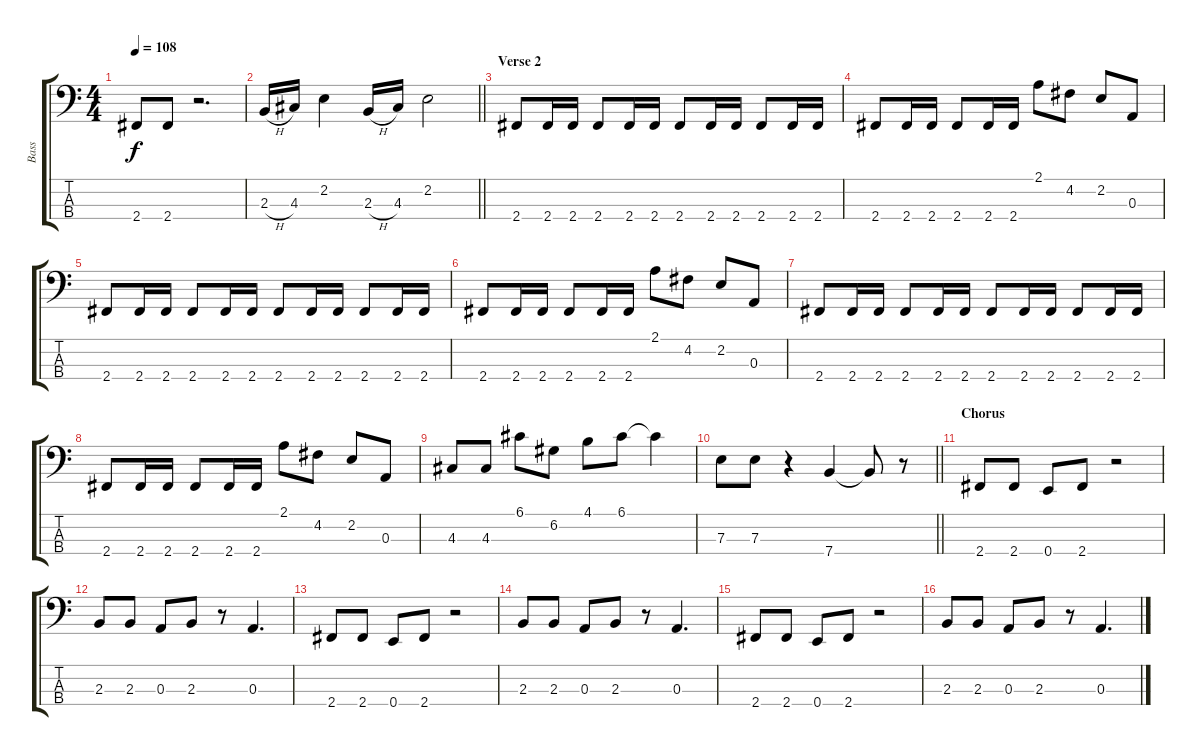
\track ("Bass" "Bass") {instrument electricbassfinger}
\staff {score tabs}
\tuning (G2 D2 A1 E1) {hide}
\ts (4 4)
\tempo 108
\clef f4
\ks c
2.4.8{dy f} 2.4.8 r.2{d} |
\barLineRight lightlight
2.3{h}.16 4.3.16 2.2.4 2.3{h}.16 4.3.16 2.2.2 |
\section ("" "Verse 2")
2.4.8 2.4.16 2.4.16 2.4.8 2.4.16 2.4.16 2.4.8 2.4.16 2.4.16 2.4.8 2.4.16 2.4.16 |
2.4.8 2.4.16 2.4.16 2.4.8 2.4.16 2.4.16 2.1.8 4.2.8 2.2.8 0.3.8 |
2.4.8 2.4.16 2.4.16 2.4.8 2.4.16 2.4.16 2.4.8 2.4.16 2.4.16 2.4.8 2.4.16 2.4.16 |
2.4.8 2.4.16 2.4.16 2.4.8 2.4.16 2.4.16 2.1.8 4.2.8 2.2.8 0.3.8 |
2.4.8 2.4.16 2.4.16 2.4.8 2.4.16 2.4.16 2.4.8 2.4.16 2.4.16 2.4.8 2.4.16 2.4.16 |
2.4.8 2.4.16 2.4.16 2.4.8 2.4.16 2.4.16 2.1.8 4.2.8 2.2.8 0.3.8 |
4.3.8 4.3.8 6.1.8 6.2.8 4.1.8 6.1.8 6.1{t}.4 |
\barLineRight lightlight
7.3.8 7.3.8 r.4 7.4.4 7.4{t}.8 r.8 |
\section ("" "Chorus")
2.4.8 2.4.8 0.4.8 2.4.8 r.2 |
2.3.8 2.3.8 0.3.8 2.3.8 r.8 0.3.4{d} |
2.4.8 2.4.8 0.4.8 2.4.8 r.2 |
2.3.8 2.3.8 0.3.8 2.3.8 r.8 0.3.4{d} |
2.4.8 2.4.8 0.4.8 2.4.8 r.2 |
2.3.8 2.3.8 0.3.8 2.3.8 r.8 0.3.4{d}
